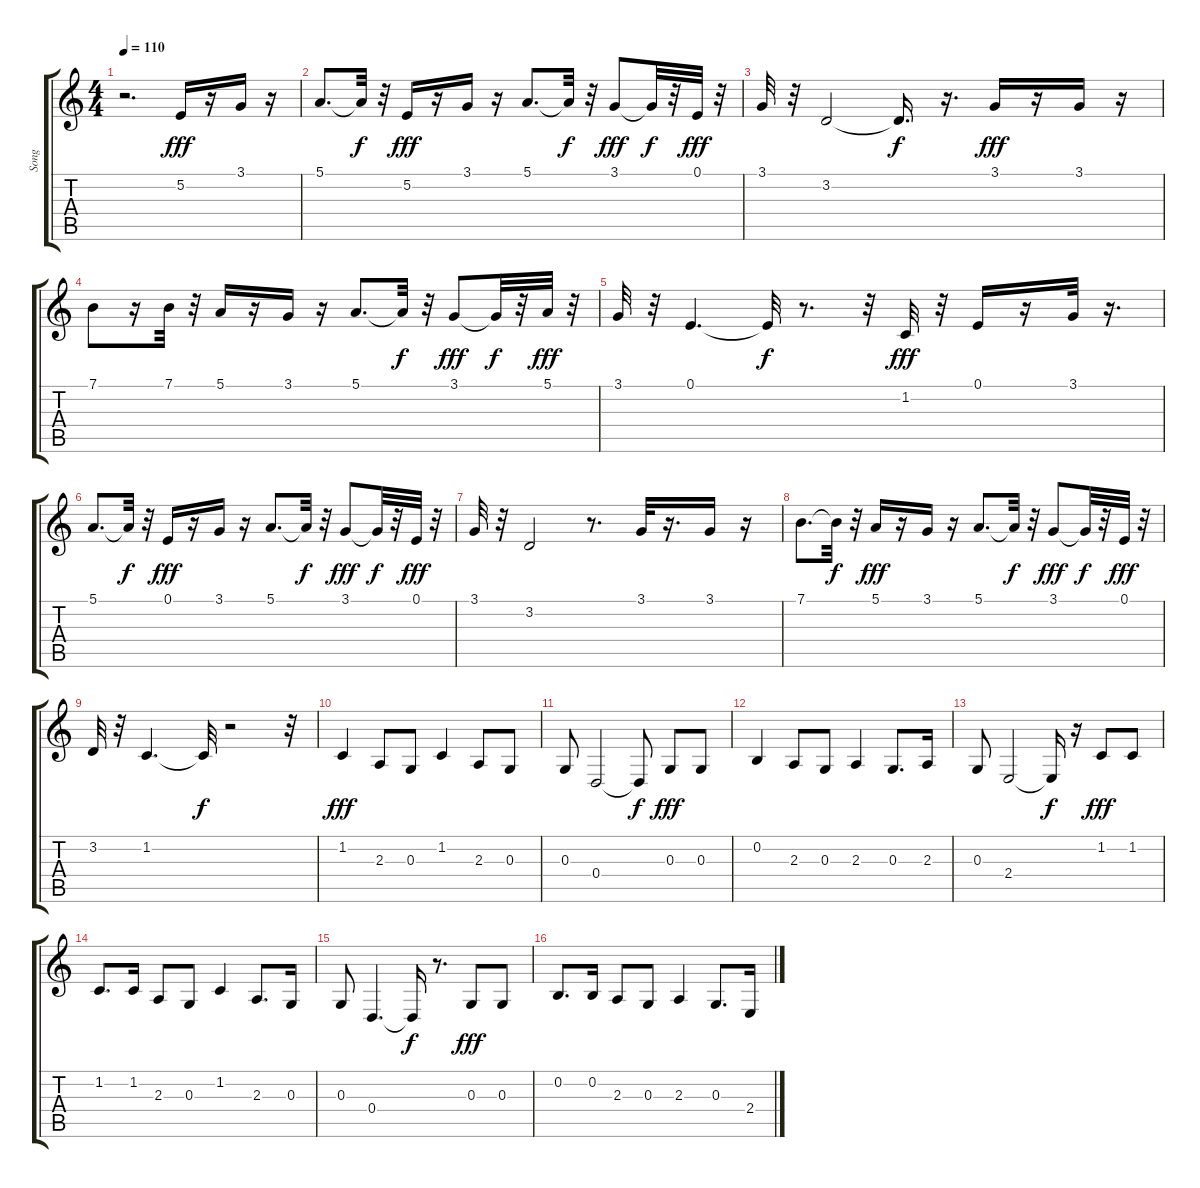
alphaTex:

\track ("Song" "Song") {instrument panflute}
\staff {score tabs}
\tuning (E4 B3 G3 D3 A2 E2) {hide}
\ts (4 4)
\tempo 110
\clef g2
\ks c
r.2{d dy ff} 5.2.16{dy fff} r.16 3.1.16 r.16 |
5.1.8{d} 5.1{t}.32{dy f} r.32 5.2.16{dy fff} r.16 3.1.16 r.16 5.1.8{d} 5.1{t}.32{dy f} r.32 3.1.8{dy fff} 3.1{t}.32{dy f} r.32 0.1.32{dy fff} r.32 |
3.1.32 r.32 3.2.2 3.2{t}.16{d dy f} r.16{d} 3.1.16{dy fff} r.16 3.1.16 r.16 |
7.1.8 r.16 7.1.32 r.32 5.1.16 r.16 3.1.16 r.16 5.1.8{d} 5.1{t}.32{dy f} r.32 3.1.8{dy fff} 3.1{t}.32{dy f} r.32 5.1.32{dy fff} r.32 |
3.1.32 r.32 0.1.4{d} 0.1{t}.32{dy f} r.8{d} r.32 1.2.32{dy fff} r.32 0.1.16 r.16 3.1.32 r.16{d} |
5.1.8{d} 5.1{t}.32{dy f} r.32 0.1.16{dy fff} r.16 3.1.16 r.16 5.1.8{d} 5.1{t}.32{dy f} r.32 3.1.8{dy fff} 3.1{t}.32{dy f} r.32 0.1.32{dy fff} r.32 |
3.1.32 r.32 3.2.2 r.8{d} 3.1.32 r.16{d} 3.1.16 r.16 |
7.1.8{d} 7.1{t}.32{dy f} r.32 5.1.16{dy fff} r.16 3.1.16 r.16 5.1.8{d} 5.1{t}.32{dy f} r.32 3.1.8{dy fff} 3.1{t}.32{dy f} r.32 0.1.32{dy fff} r.32 |
3.2.32 r.32 1.2.4{d} 1.2{t}.32{dy f} r.2 r.32 |
1.2.4{dy fff} 2.3.8 0.3.8 1.2.4 2.3.8 0.3.8 |
0.3.8 0.4.2 0.4{t}.8{dy f} 0.3.8{dy fff} 0.3.8 |
0.2.4 2.3.8 0.3.8 2.3.4 0.3.8{d} 2.3.16 |
0.3.8 2.4.2 2.4{t}.16{dy f} r.16 1.2.8{dy fff} 1.2.8 |
1.2.8{d} 1.2.16 2.3.8 0.3.8 1.2.4 2.3.8{d} 0.3.16 |
0.3.8 0.4.4{d} 0.4{t}.16{dy f} r.8{d} 0.3.8{dy fff} 0.3.8 |
0.2.8{d} 0.2.16 2.3.8 0.3.8 2.3.4 0.3.8{d} 2.4.16
